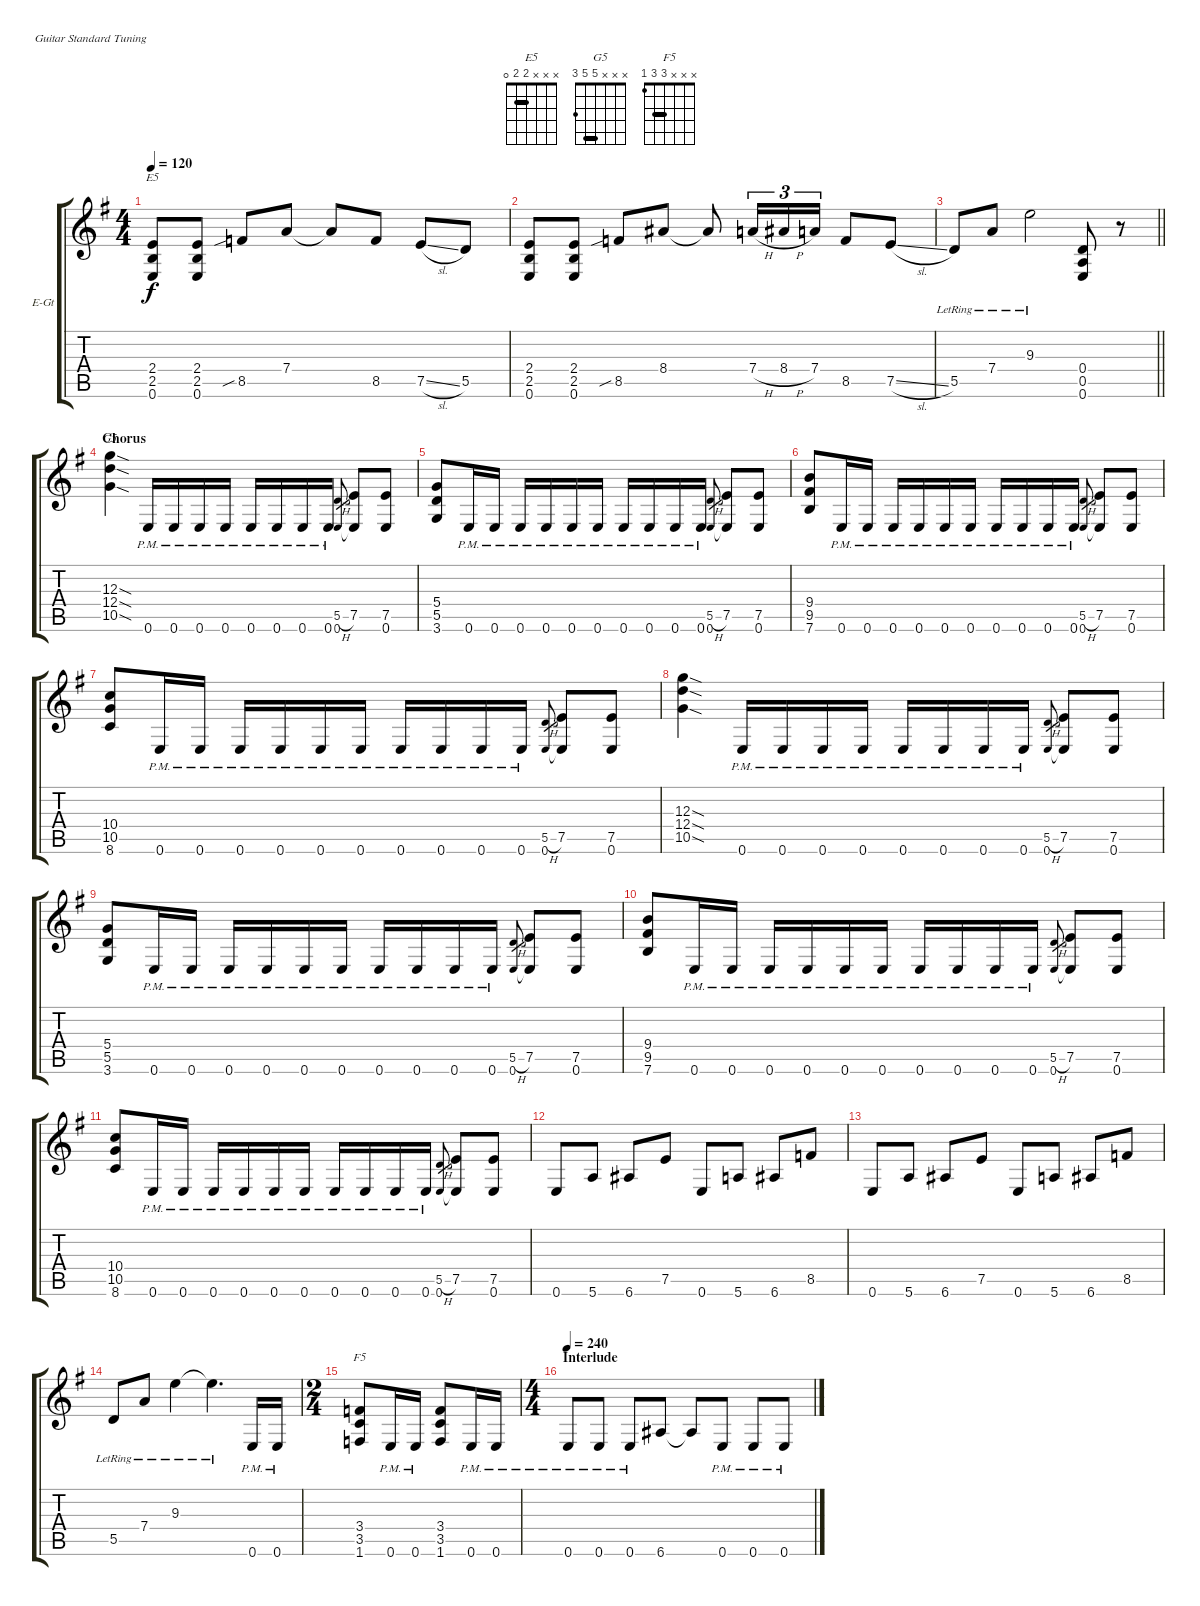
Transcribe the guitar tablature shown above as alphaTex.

\defaultSystemsLayout 4
\bracketExtendMode groupsimilarinstruments
\firstSystemTrackNameOrientation horizontal
\otherSystemsTrackNameOrientation horizontal
\track ("Guitar 2" "E-Gt") {instrument distortionguitar}
\staff {score tabs}
\tuning (E4 B3 G3 D3 A2 E2)
\chord ("E5" x x x 2 2 0) {barre 2}
\chord ("G5" x x x 5 5 3) {barre 5}
\chord ("F5" x x x 3 3 1) {barre 3}
\ts (4 4)
\tempo 120
\clef g2
\ks g
(2.4 2.5 0.6).8{ch "E5" dy f} (2.4 2.5 0.6).8 8.5{sib}.8 7.4.8 7.4{t}.8 8.5.8 7.5{sl}.8 5.5.8 |
(2.4 2.5 0.6).8 (2.4 2.5 0.6).8 8.5{sib}.8 8.4.8 8.4{t}.8 7.4{h}.16{tu (3 2)} 8.4{h}.16{tu (3 2)} 7.4.16{tu (3 2)} 8.5.8 7.5{sl}.8 |
\barLineRight lightlight
5.5{lr}.8 7.4{lr}.8 9.3{lr}.2 (0.6 0.5 0.4).8 r.8 |
\section ("" "Chorus")
(12.3{sod} 12.4{sod} 10.5{sod}).4{ch "G5"} 0.6{pm}.16 0.6{pm}.16 0.6{pm}.16 0.6{pm}.16 0.6{pm}.16 0.6{pm}.16 0.6{pm}.16 0.6{pm}.16 (0.6 5.5{h}).8{gr} (7.5 0.6{t}).8 (0.6 7.5).8 |
(5.4 5.5 3.6).8 0.6{pm}.16 0.6{pm}.16 0.6{pm}.16 0.6{pm}.16 0.6{pm}.16 0.6{pm}.16 0.6{pm}.16 0.6{pm}.16 0.6{pm}.16 0.6{pm}.16 (0.6 5.5{h}).8{gr} (7.5 0.6{t}).8 (0.6 7.5).8 |
(9.4 9.5 7.6).8 0.6{pm}.16 0.6{pm}.16 0.6{pm}.16 0.6{pm}.16 0.6{pm}.16 0.6{pm}.16 0.6{pm}.16 0.6{pm}.16 0.6{pm}.16 0.6{pm}.16 (0.6 5.5{h}).8{gr} (7.5 0.6{t}).8 (0.6 7.5).8 |
(10.4 10.5 8.6).8 0.6{pm}.16 0.6{pm}.16 0.6{pm}.16 0.6{pm}.16 0.6{pm}.16 0.6{pm}.16 0.6{pm}.16 0.6{pm}.16 0.6{pm}.16 0.6{pm}.16 (0.6 5.5{h}).8{gr} (7.5 0.6{t}).8 (0.6 7.5).8 |
(12.3{sod} 12.4{sod} 10.5{sod}).4 0.6{pm}.16 0.6{pm}.16 0.6{pm}.16 0.6{pm}.16 0.6{pm}.16 0.6{pm}.16 0.6{pm}.16 0.6{pm}.16 (0.6 5.5{h}).8{gr} (7.5 0.6{t}).8 (0.6 7.5).8 |
(5.4 5.5 3.6).8 0.6{pm}.16 0.6{pm}.16 0.6{pm}.16 0.6{pm}.16 0.6{pm}.16 0.6{pm}.16 0.6{pm}.16 0.6{pm}.16 0.6{pm}.16 0.6{pm}.16 (0.6 5.5{h}).8{gr} (7.5 0.6{t}).8 (0.6 7.5).8 |
(9.4 9.5 7.6).8 0.6{pm}.16 0.6{pm}.16 0.6{pm}.16 0.6{pm}.16 0.6{pm}.16 0.6{pm}.16 0.6{pm}.16 0.6{pm}.16 0.6{pm}.16 0.6{pm}.16 (0.6 5.5{h}).8{gr} (7.5 0.6{t}).8 (0.6 7.5).8 |
(10.4 10.5 8.6).8 0.6{pm}.16 0.6{pm}.16 0.6{pm}.16 0.6{pm}.16 0.6{pm}.16 0.6{pm}.16 0.6{pm}.16 0.6{pm}.16 0.6{pm}.16 0.6{pm}.16 (0.6 5.5{h}).8{gr} (7.5 0.6{t}).8 (0.6 7.5).8 |
0.6.8 5.6.8 6.6.8 7.5.8 0.6.8 5.6.8 6.6.8 8.5.8 |
0.6.8 5.6.8 6.6.8 7.5.8 0.6.8 5.6.8 6.6.8 8.5.8 |
5.5{lr}.8 7.4{lr}.8 9.3{lr}.4 9.3{lr t}.4{d} 0.6{pm}.16 0.6{pm}.16 |
\ts (2 4)
(1.6 3.5 3.4).8{ch "F5"} 0.6{pm}.16 0.6{pm}.16 (1.6 3.5 3.4).8 0.6{pm}.16 0.6{pm}.16 |
\ts (4 4)
\section ("" "Interlude")
\tempo 240
0.6{pm}.8 0.6{pm}.8 0.6{pm}.8 6.6.8 6.6{t}.8 0.6{pm}.8 0.6{pm}.8 0.6{pm}.8
